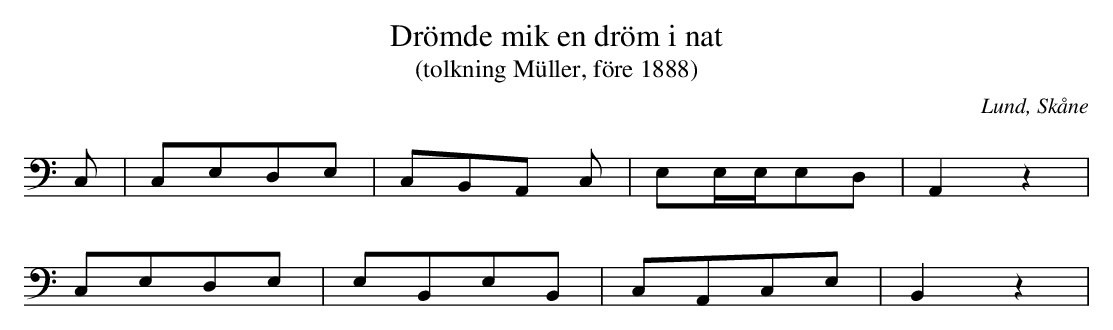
X:1
T:Drömde mik en dröm i nat
T:(tolkning Müller, före 1888)
O:Lund, Skåne
L:1/8
K:C bass
C, | C,E,D,E, | C,B,,A,, C, | E,E,/E,/E,D, | A,,2 z2 |
C,E,D,E, | E,B,,E,B,, | C,A,,C,E, | B,,2 z2 |
